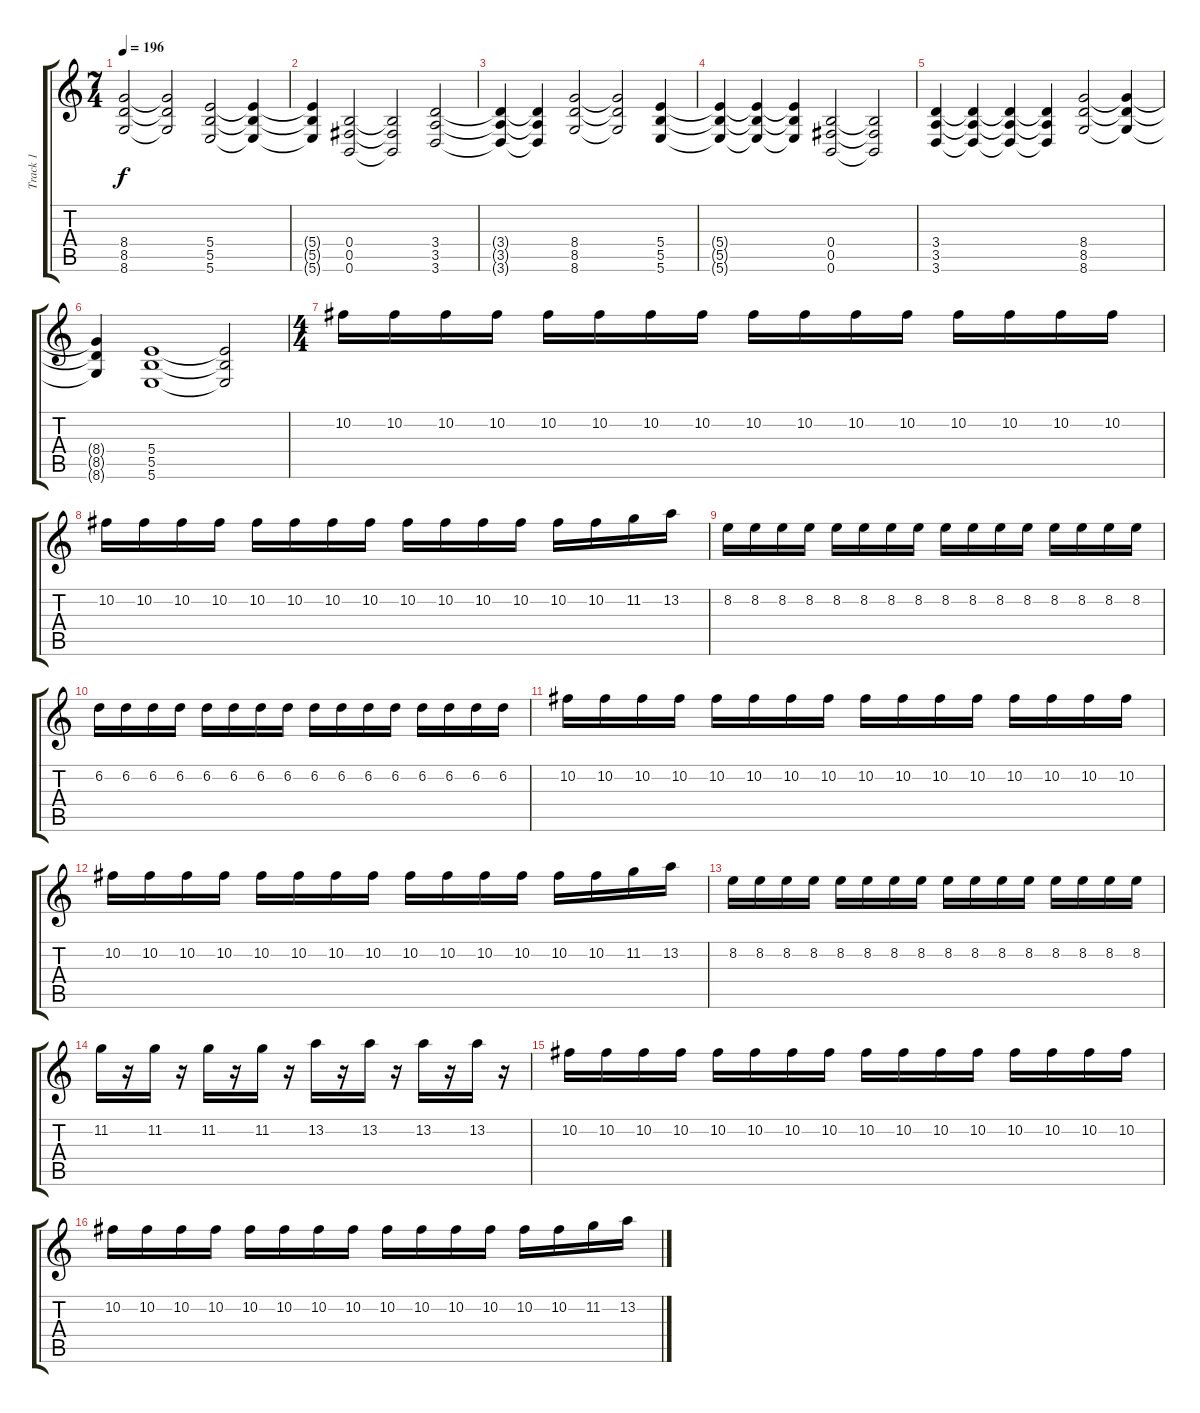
\track ("Track 1" "Track 1") {instrument distortionguitar}
\staff {score tabs}
\tuning (Db4 Ab3 E3 B2 Gb2 B1) {hide}
\ts (7 4)
\tempo 196
\clef g2
\ks c
(8.4 8.5 8.6).2{dy f} (8.4{t} 8.5{t} 8.6{t}).2 (5.4 5.5 5.6).2 (5.4{t} 5.5{t} 5.6{t}).4 |
(5.4{t} 5.5{t} 5.6{t}).4 (0.4 0.5 0.6).2 (0.4{t} 0.5{t} 0.6{t}).2 (3.4 3.5 3.6).2 |
(3.4{t} 3.5{t} 3.6{t}).4 (3.4{t} 3.5{t} 3.6{t}).4 (8.4 8.5 8.6).2 (8.4{t} 8.5{t} 8.6{t}).2 (5.4 5.5 5.6).4 |
(5.4{t} 5.5{t} 5.6{t}).4 (5.4{t} 5.5{t} 5.6{t}).4 (5.4{t} 5.5{t} 5.6{t}).4 (0.4 0.5 0.6).2 (0.4{t} 0.5{t} 0.6{t}).2 |
(3.4 3.5 3.6).4 (3.4{t} 3.5{t} 3.6{t}).4 (3.4{t} 3.5{t} 3.6{t}).4 (3.4{t} 3.5{t} 3.6{t}).4 (8.4 8.5 8.6).2 (8.4{t} 8.5{t} 8.6{t}).4 |
(8.4{t} 8.5{t} 8.6{t}).4 (5.4 5.5 5.6).1 (5.4{t} 5.5{t} 5.6{t}).2 |
\ts (4 4)
10.2.16 10.2.16 10.2.16 10.2.16 10.2.16 10.2.16 10.2.16 10.2.16 10.2.16 10.2.16 10.2.16 10.2.16 10.2.16 10.2.16 10.2.16 10.2.16 |
10.2.16 10.2.16 10.2.16 10.2.16 10.2.16 10.2.16 10.2.16 10.2.16 10.2.16 10.2.16 10.2.16 10.2.16 10.2.16 10.2.16 11.2.16 13.2.16 |
8.2.16 8.2.16 8.2.16 8.2.16 8.2.16 8.2.16 8.2.16 8.2.16 8.2.16 8.2.16 8.2.16 8.2.16 8.2.16 8.2.16 8.2.16 8.2.16 |
6.2.16 6.2.16 6.2.16 6.2.16 6.2.16 6.2.16 6.2.16 6.2.16 6.2.16 6.2.16 6.2.16 6.2.16 6.2.16 6.2.16 6.2.16 6.2.16 |
10.2.16 10.2.16 10.2.16 10.2.16 10.2.16 10.2.16 10.2.16 10.2.16 10.2.16 10.2.16 10.2.16 10.2.16 10.2.16 10.2.16 10.2.16 10.2.16 |
10.2.16 10.2.16 10.2.16 10.2.16 10.2.16 10.2.16 10.2.16 10.2.16 10.2.16 10.2.16 10.2.16 10.2.16 10.2.16 10.2.16 11.2.16 13.2.16 |
8.2.16 8.2.16 8.2.16 8.2.16 8.2.16 8.2.16 8.2.16 8.2.16 8.2.16 8.2.16 8.2.16 8.2.16 8.2.16 8.2.16 8.2.16 8.2.16 |
11.2.16 r.16 11.2.16 r.16 11.2.16 r.16 11.2.16 r.16 13.2.16 r.16 13.2.16 r.16 13.2.16 r.16 13.2.16 r.16 |
10.2.16 10.2.16 10.2.16 10.2.16 10.2.16 10.2.16 10.2.16 10.2.16 10.2.16 10.2.16 10.2.16 10.2.16 10.2.16 10.2.16 10.2.16 10.2.16 |
10.2.16 10.2.16 10.2.16 10.2.16 10.2.16 10.2.16 10.2.16 10.2.16 10.2.16 10.2.16 10.2.16 10.2.16 10.2.16 10.2.16 11.2.16 13.2.16
